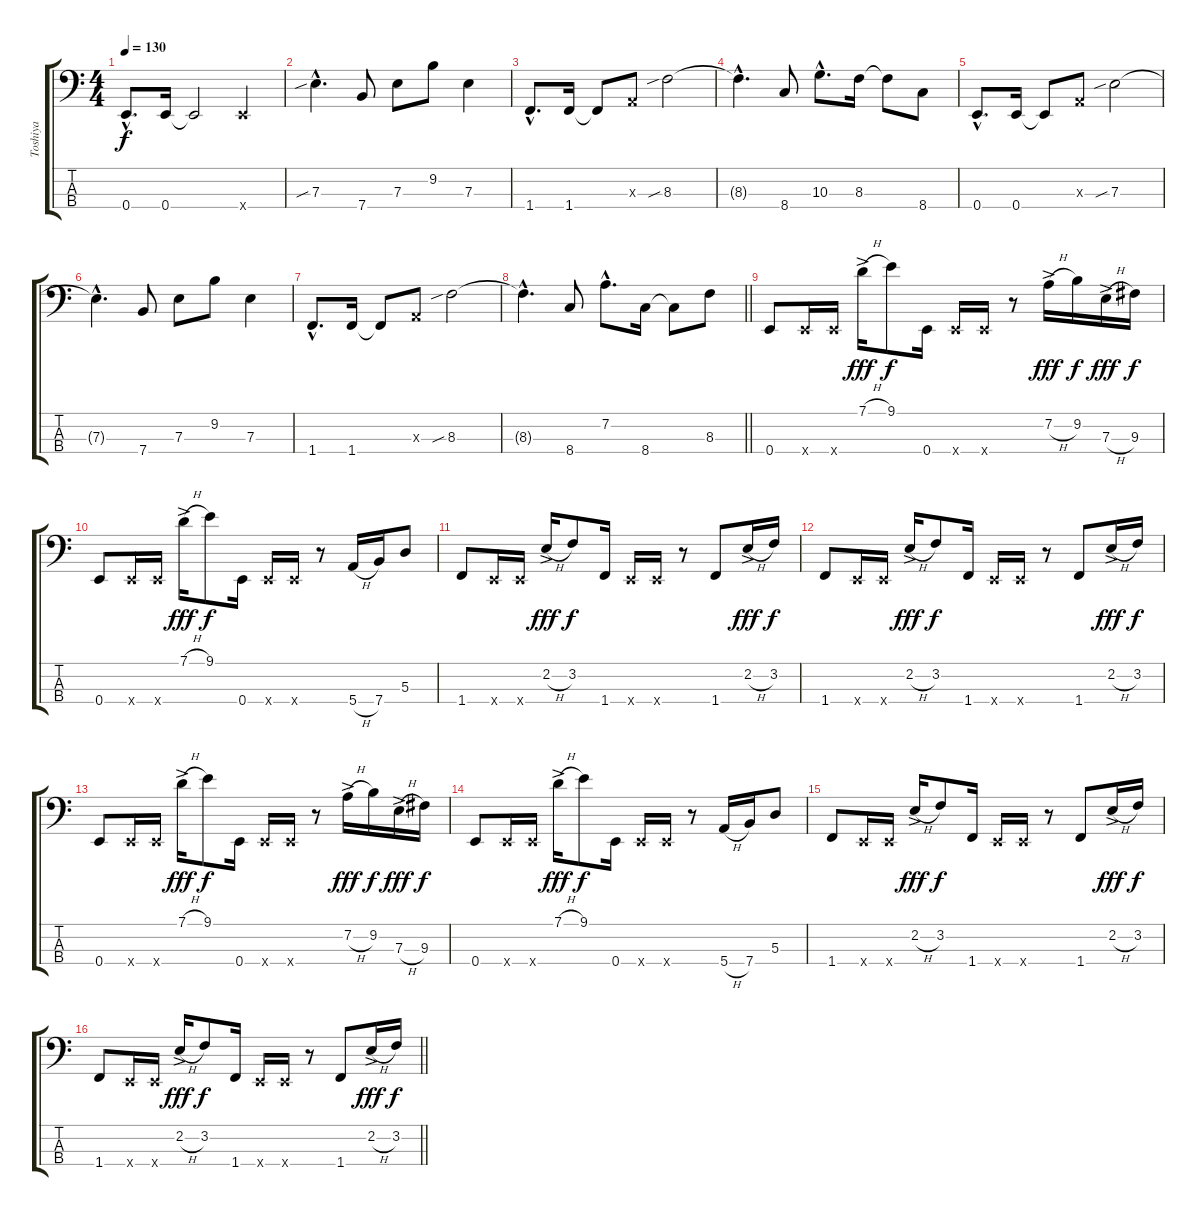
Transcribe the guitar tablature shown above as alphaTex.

\track ("Toshiya" "Toshiya") {instrument electricbasspick}
\staff {score tabs}
\tuning (G2 D2 A1 E1) {hide}
\ts (4 4)
\tempo 130
\clef f4
\ks c
0.4{hac}.8{d dy f instrument electricbasspick} 0.4.16 0.4{t}.2 0.4{x}.4 |
7.3{sib hac}.4{d} 7.4.8 7.3.8 9.2.8 7.3.4 |
1.4{hac}.8{d} 1.4.16 1.4{t}.8 0.3{x}.8 8.3{sib}.2 |
8.3{hac t}.4{d} 8.4.8 10.3{hac}.8{d} 8.3.16 8.3{t}.8 8.4.8 |
0.4{hac}.8{d} 0.4.16 0.4{t}.8 0.3{x}.8 7.3{sib}.2 |
7.3{hac t}.4{d} 7.4.8 7.3.8 9.2.8 7.3.4 |
1.4{hac}.8{d} 1.4.16 1.4{t}.8 0.3{x}.8 8.3{sib}.2 |
\barLineRight lightlight
8.3{hac t}.4{d} 8.4.8 7.2{hac}.8{d} 8.4.16 8.4{t}.8 8.3.8 |
0.4.8 0.4{x}.16 0.4{x}.16 7.1{h ac}.16{dy fff} 9.1.8{dy f} 0.4.16 0.4{x}.16 0.4{x}.16 r.8 7.2{h ac}.16{dy fff} 9.2.16{dy f} 7.3{h ac}.16{dy fff} 9.3.16{dy f} |
0.4.8 0.4{x}.16 0.4{x}.16 7.1{h ac}.16{dy fff} 9.1.8{dy f} 0.4.16 0.4{x}.16 0.4{x}.16 r.8 5.4{h}.16 7.4.16 5.3.8 |
1.4.8 0.4{x}.16 0.4{x}.16 2.2{h ac}.16{dy fff} 3.2.8{dy f} 1.4.16 0.4{x}.16 0.4{x}.16 r.8 1.4.8 2.2{h ac}.16{dy fff} 3.2.16{dy f} |
1.4.8 0.4{x}.16 0.4{x}.16 2.2{h ac}.16{dy fff} 3.2.8{dy f} 1.4.16 0.4{x}.16 0.4{x}.16 r.8 1.4.8 2.2{h ac}.16{dy fff} 3.2.16{dy f} |
0.4.8 0.4{x}.16 0.4{x}.16 7.1{h ac}.16{dy fff} 9.1.8{dy f} 0.4.16 0.4{x}.16 0.4{x}.16 r.8 7.2{h ac}.16{dy fff} 9.2.16{dy f} 7.3{h ac}.16{dy fff} 9.3.16{dy f} |
0.4.8 0.4{x}.16 0.4{x}.16 7.1{h ac}.16{dy fff} 9.1.8{dy f} 0.4.16 0.4{x}.16 0.4{x}.16 r.8 5.4{h}.16 7.4.16 5.3.8 |
1.4.8 0.4{x}.16 0.4{x}.16 2.2{h ac}.16{dy fff} 3.2.8{dy f} 1.4.16 0.4{x}.16 0.4{x}.16 r.8 1.4.8 2.2{h ac}.16{dy fff} 3.2.16{dy f} |
\barLineRight lightlight
1.4.8 0.4{x}.16 0.4{x}.16 2.2{h ac}.16{dy fff} 3.2.8{dy f} 1.4.16 0.4{x}.16 0.4{x}.16 r.8 1.4.8 2.2{h ac}.16{dy fff} 3.2.16{dy f}
